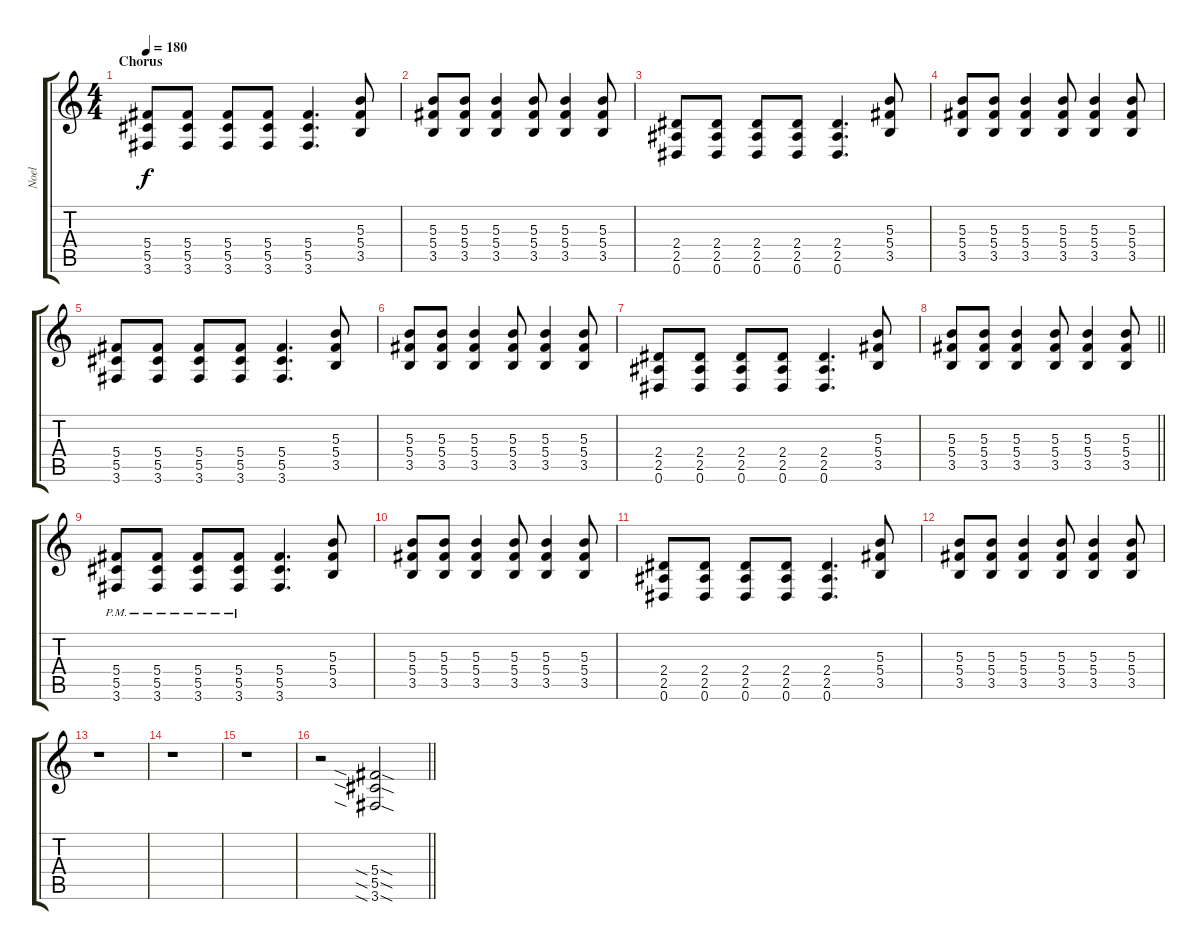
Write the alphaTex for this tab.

\track ("Noel" "Noel") {instrument overdrivenguitar}
\staff {score tabs}
\tuning (Eb4 Bb3 Gb3 Db3 Ab2 Eb2) {hide}
\ts (4 4)
\section ("" "Chorus")
\tempo 180
\clef g2
\ks c
(5.4 5.5 3.6).8{dy f} (5.4 5.5 3.6).8 (5.4 5.5 3.6).8 (5.4 5.5 3.6).8 (5.4 5.5 3.6).4{d} (5.3 5.4 3.5).8 |
(5.3 5.4 3.5).8 (5.3 5.4 3.5).8 (5.3 5.4 3.5).4 (5.3 5.4 3.5).8 (5.3 5.4 3.5).4 (5.3 5.4 3.5).8 |
(2.4 2.5 0.6).8 (2.4 2.5 0.6).8 (2.4 2.5 0.6).8 (2.4 2.5 0.6).8 (2.4 2.5 0.6).4{d} (5.3 5.4 3.5).8 |
(5.3 5.4 3.5).8 (5.3 5.4 3.5).8 (5.3 5.4 3.5).4 (5.3 5.4 3.5).8 (5.3 5.4 3.5).4 (5.3 5.4 3.5).8 |
(5.4 5.5 3.6).8 (5.4 5.5 3.6).8 (5.4 5.5 3.6).8 (5.4 5.5 3.6).8 (5.4 5.5 3.6).4{d} (5.3 5.4 3.5).8 |
(5.3 5.4 3.5).8 (5.3 5.4 3.5).8 (5.3 5.4 3.5).4 (5.3 5.4 3.5).8 (5.3 5.4 3.5).4 (5.3 5.4 3.5).8 |
(2.4 2.5 0.6).8 (2.4 2.5 0.6).8 (2.4 2.5 0.6).8 (2.4 2.5 0.6).8 (2.4 2.5 0.6).4{d} (5.3 5.4 3.5).8 |
\barLineRight lightlight
(5.3 5.4 3.5).8 (5.3 5.4 3.5).8 (5.3 5.4 3.5).4 (5.3 5.4 3.5).8 (5.3 5.4 3.5).4 (5.3 5.4 3.5).8 |
(5.4{pm} 5.5{pm} 3.6{pm}).8 (5.4{pm} 5.5{pm} 3.6{pm}).8 (5.4{pm} 5.5{pm} 3.6{pm}).8 (5.4{pm} 5.5{pm} 3.6{pm}).8 (5.4 5.5 3.6).4{d} (5.3 5.4 3.5).8 |
(5.3 5.4 3.5).8 (5.3 5.4 3.5).8 (5.3 5.4 3.5).4 (5.3 5.4 3.5).8 (5.3 5.4 3.5).4 (5.3 5.4 3.5).8 |
(2.4 2.5 0.6).8 (2.4 2.5 0.6).8 (2.4 2.5 0.6).8 (2.4 2.5 0.6).8 (2.4 2.5 0.6).4{d} (5.3 5.4 3.5).8 |
(5.3 5.4 3.5).8 (5.3 5.4 3.5).8 (5.3 5.4 3.5).4 (5.3 5.4 3.5).8 (5.3 5.4 3.5).4 (5.3 5.4 3.5).8 |
r.1 |
r.1 |
r.1 |
\barLineRight lightlight
r.2 (5.4{sia sod} 5.5{sia sod} 3.6{sia sod}).2
